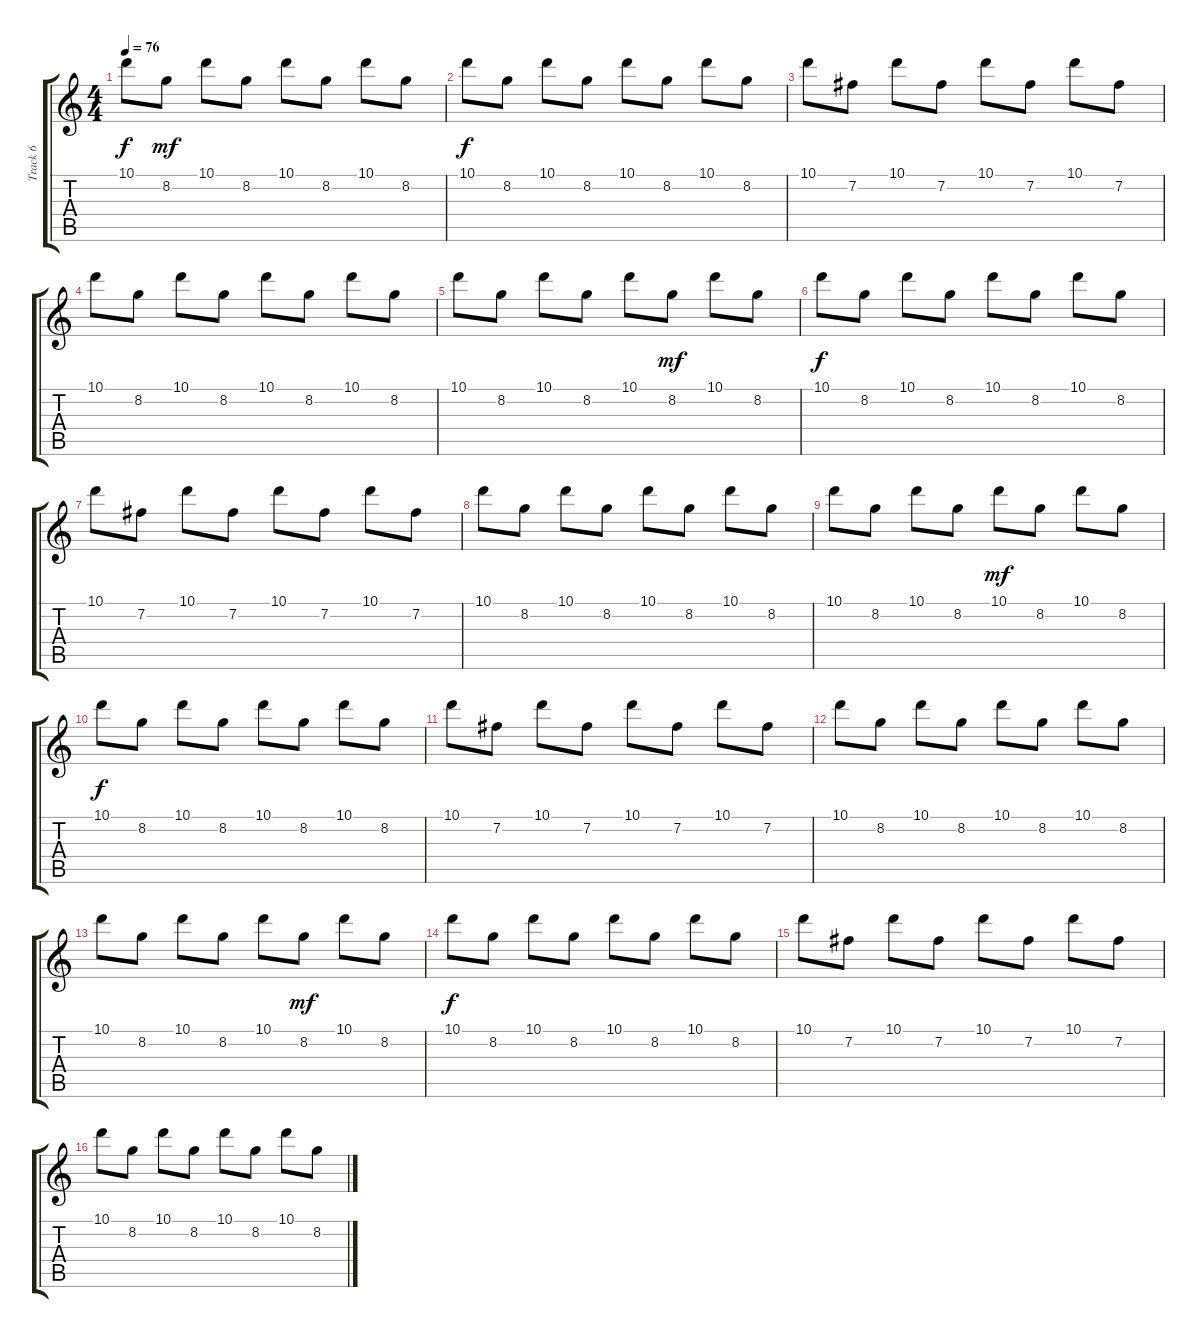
\track ("Track 6" "Track 6") {instrument distortionguitar}
\staff {score tabs}
\tuning (E4 B3 G3 D3 A2 E2) {hide}
\ts (4 4)
\tempo 76
\clef g2
\ks c
10.1.8{dy f} 8.2.8{dy mf} 10.1.8 8.2.8 10.1.8 8.2.8 10.1.8 8.2.8 |
10.1.8{dy f} 8.2.8 10.1.8 8.2.8 10.1.8 8.2.8 10.1.8 8.2.8 |
10.1.8 7.2.8 10.1.8 7.2.8 10.1.8 7.2.8 10.1.8 7.2.8 |
10.1.8 8.2.8 10.1.8 8.2.8 10.1.8 8.2.8 10.1.8 8.2.8 |
10.1.8 8.2.8 10.1.8 8.2.8 10.1.8 8.2.8{dy mf} 10.1.8 8.2.8 |
10.1.8{dy f} 8.2.8 10.1.8 8.2.8 10.1.8 8.2.8 10.1.8 8.2.8 |
10.1.8 7.2.8 10.1.8 7.2.8 10.1.8 7.2.8 10.1.8 7.2.8 |
10.1.8 8.2.8 10.1.8 8.2.8 10.1.8 8.2.8 10.1.8 8.2.8 |
10.1.8 8.2.8 10.1.8 8.2.8 10.1.8{dy mf} 8.2.8 10.1.8 8.2.8 |
10.1.8{dy f} 8.2.8 10.1.8 8.2.8 10.1.8 8.2.8 10.1.8 8.2.8 |
10.1.8 7.2.8 10.1.8 7.2.8 10.1.8 7.2.8 10.1.8 7.2.8 |
10.1.8 8.2.8 10.1.8 8.2.8 10.1.8 8.2.8 10.1.8 8.2.8 |
10.1.8 8.2.8 10.1.8 8.2.8 10.1.8 8.2.8{dy mf} 10.1.8 8.2.8 |
10.1.8{dy f} 8.2.8 10.1.8 8.2.8 10.1.8 8.2.8 10.1.8 8.2.8 |
10.1.8 7.2.8 10.1.8 7.2.8 10.1.8 7.2.8 10.1.8 7.2.8 |
10.1.8 8.2.8 10.1.8 8.2.8 10.1.8 8.2.8 10.1.8 8.2.8
